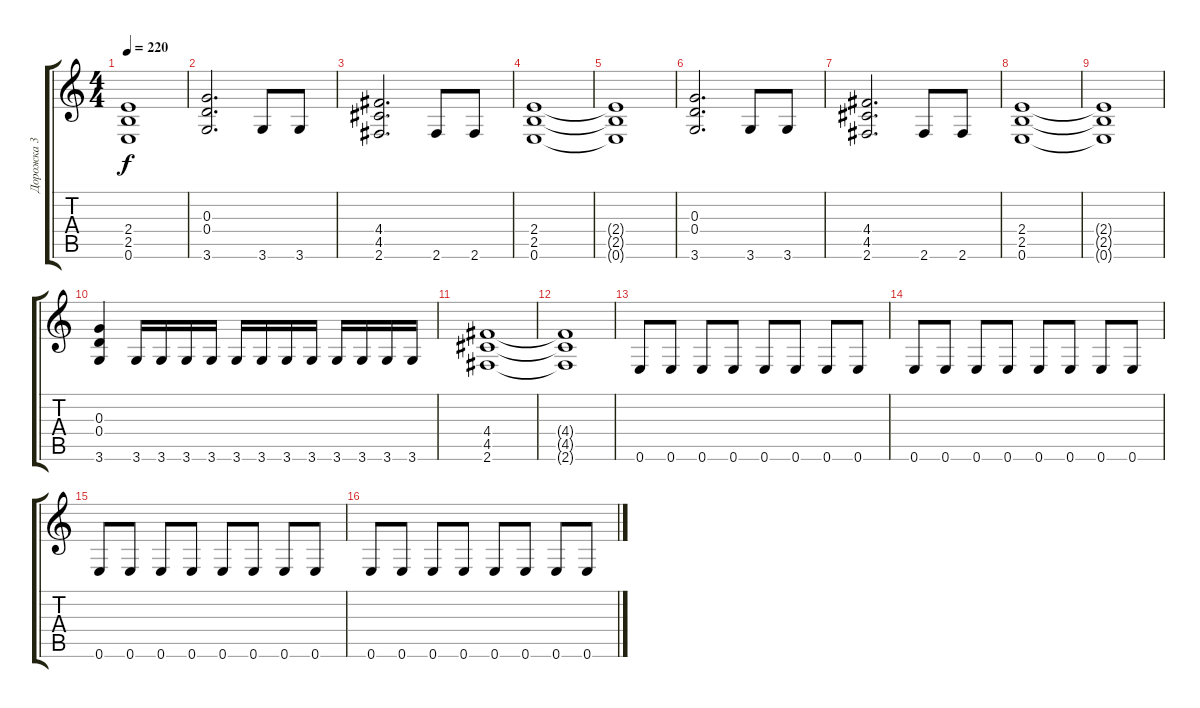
\track ("Дорожка 3" "Дорожка 3") {instrument distortionguitar}
\staff {score tabs}
\tuning (E4 B3 G3 D3 A2 E2) {hide}
\ts (4 4)
\tempo 220
\clef g2
\ks c
(2.4{t} 2.5{t} 0.6{t}).1{dy f} |
(0.3 0.4 3.6).2{d} 3.6.8 3.6.8 |
(4.4 4.5 2.6).2{d} 2.6.8 2.6.8 |
(2.4 2.5 0.6).1 |
(2.4{t} 2.5{t} 0.6{t}).1 |
(0.3 0.4 3.6).2{d} 3.6.8 3.6.8 |
(4.4 4.5 2.6).2{d} 2.6.8 2.6.8 |
(2.4 2.5 0.6).1 |
(2.4{t} 2.5{t} 0.6{t}).1 |
(0.3 0.4 3.6).4 3.6.16 3.6.16 3.6.16 3.6.16 3.6.16 3.6.16 3.6.16 3.6.16 3.6.16 3.6.16 3.6.16 3.6.16 |
(4.4 4.5 2.6).1 |
(4.4{t} 4.5{t} 2.6{t}).1 |
0.6.8 0.6.8 0.6.8 0.6.8 0.6.8 0.6.8 0.6.8 0.6.8 |
0.6.8 0.6.8 0.6.8 0.6.8 0.6.8 0.6.8 0.6.8 0.6.8 |
0.6.8 0.6.8 0.6.8 0.6.8 0.6.8 0.6.8 0.6.8 0.6.8 |
0.6.8 0.6.8 0.6.8 0.6.8 0.6.8 0.6.8 0.6.8 0.6.8
